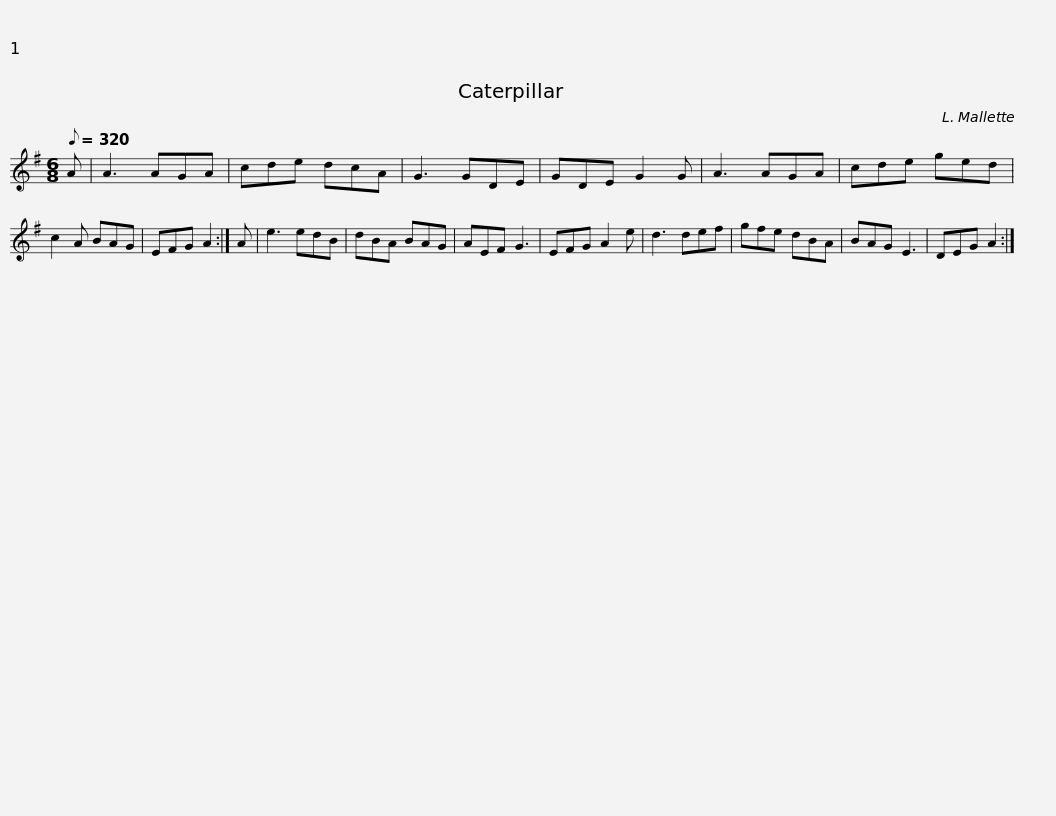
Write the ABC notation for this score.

X:1
L:1/8
Q:1/8=320
M:6/8
I:linebreak $
K:G
V:1 treble
V:1
 A | A3 AGA | cde dcA | G3 GDE | GDE G2 G | %5
 A3 AGA | cde ged | c2 A BAG | EFG A2 :|$ A | %10
 e3 edB | dBA BAG | AEF G3 | EFG A2 e | d3 def | %15
 gfe dBA | BAG E3 | DEG A2 :| %18
